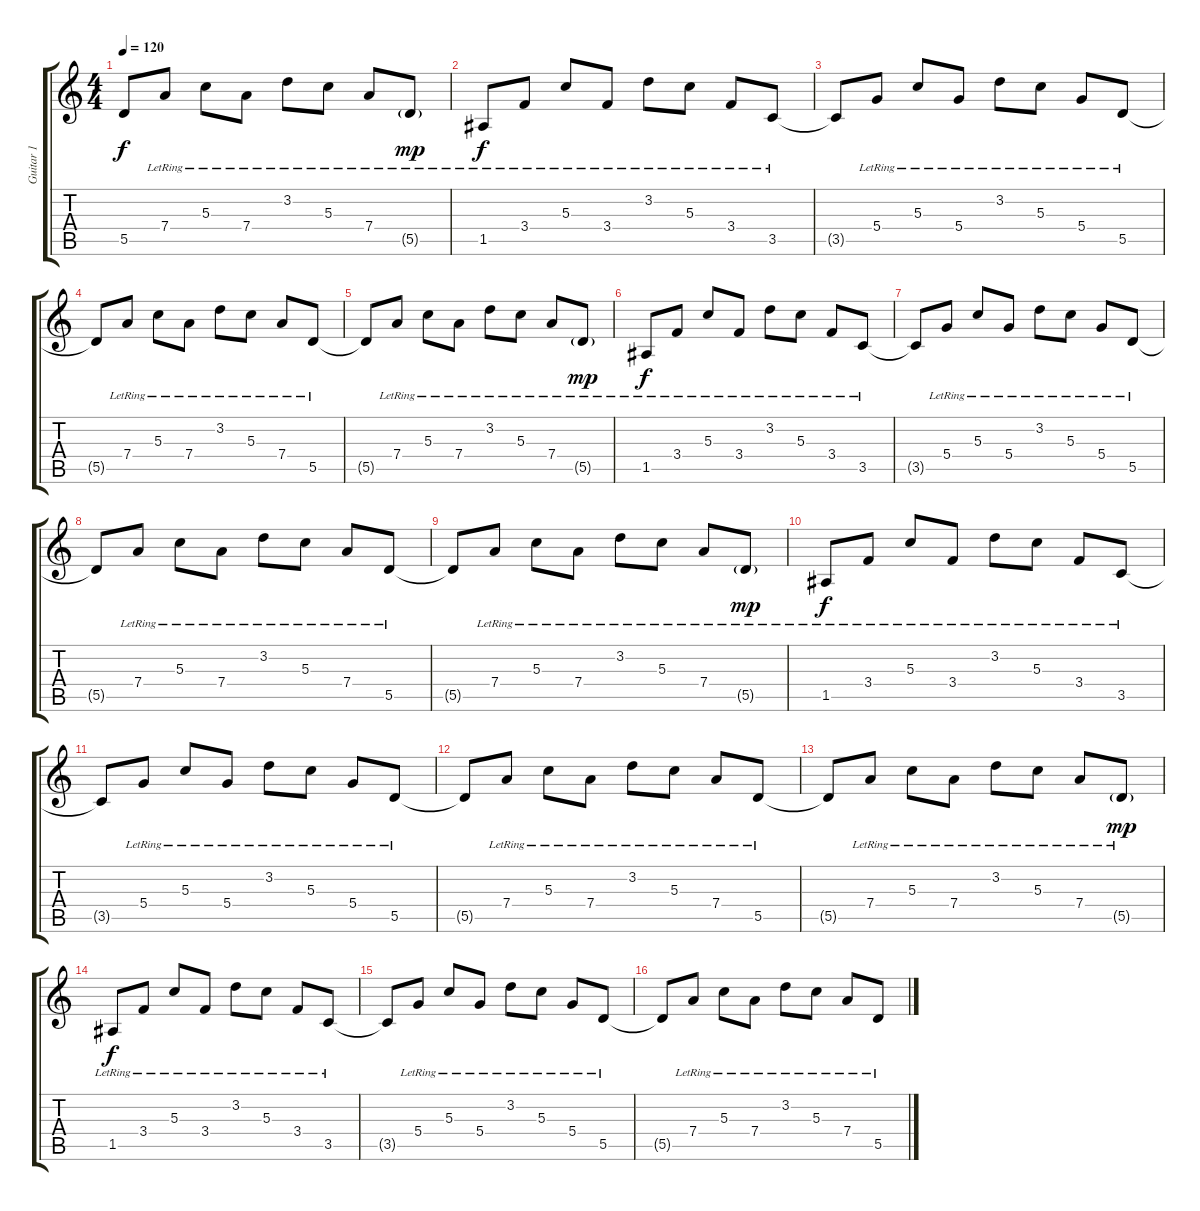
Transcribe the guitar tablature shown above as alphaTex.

\track ("Guitar 1" "Guitar 1") {instrument distortionguitar}
\staff {score tabs}
\tuning (E4 B3 G3 D3 A2 D2) {hide}
\ts (4 4)
\tempo 120
\clef g2
\ks c
5.5{t}.8{dy f} 7.4{lr}.8 5.3{lr}.8 7.4{lr}.8 3.2{lr}.8 5.3{lr}.8 7.4{lr}.8 5.5{g lr}.8{dy mp} |
1.5{lr}.8{dy f} 3.4{lr}.8 5.3{lr}.8 3.4{lr}.8 3.2{lr}.8 5.3{lr}.8 3.4{lr}.8 3.5{lr}.8 |
3.5{t}.8 5.4{lr}.8 5.3{lr}.8 5.4{lr}.8 3.2{lr}.8 5.3{lr}.8 5.4{lr}.8 5.5{lr}.8 |
5.5{t}.8 7.4{lr}.8 5.3{lr}.8 7.4{lr}.8 3.2{lr}.8 5.3{lr}.8 7.4{lr}.8 5.5{lr}.8 |
5.5{t}.8 7.4{lr}.8 5.3{lr}.8 7.4{lr}.8 3.2{lr}.8 5.3{lr}.8 7.4{lr}.8 5.5{g lr}.8{dy mp} |
1.5{lr}.8{dy f} 3.4{lr}.8 5.3{lr}.8 3.4{lr}.8 3.2{lr}.8 5.3{lr}.8 3.4{lr}.8 3.5{lr}.8 |
3.5{t}.8 5.4{lr}.8 5.3{lr}.8 5.4{lr}.8 3.2{lr}.8 5.3{lr}.8 5.4{lr}.8 5.5{lr}.8 |
5.5{t}.8 7.4{lr}.8 5.3{lr}.8 7.4{lr}.8 3.2{lr}.8 5.3{lr}.8 7.4{lr}.8 5.5{lr}.8 |
5.5{t}.8 7.4{lr}.8 5.3{lr}.8 7.4{lr}.8 3.2{lr}.8 5.3{lr}.8 7.4{lr}.8 5.5{g lr}.8{dy mp} |
1.5{lr}.8{dy f} 3.4{lr}.8 5.3{lr}.8 3.4{lr}.8 3.2{lr}.8 5.3{lr}.8 3.4{lr}.8 3.5{lr}.8 |
3.5{t}.8 5.4{lr}.8 5.3{lr}.8 5.4{lr}.8 3.2{lr}.8 5.3{lr}.8 5.4{lr}.8 5.5{lr}.8 |
5.5{t}.8 7.4{lr}.8 5.3{lr}.8 7.4{lr}.8 3.2{lr}.8 5.3{lr}.8 7.4{lr}.8 5.5{lr}.8 |
5.5{t}.8 7.4{lr}.8 5.3{lr}.8 7.4{lr}.8 3.2{lr}.8 5.3{lr}.8 7.4{lr}.8 5.5{g lr}.8{dy mp} |
1.5{lr}.8{dy f} 3.4{lr}.8 5.3{lr}.8 3.4{lr}.8 3.2{lr}.8 5.3{lr}.8 3.4{lr}.8 3.5{lr}.8 |
3.5{t}.8 5.4{lr}.8 5.3{lr}.8 5.4{lr}.8 3.2{lr}.8 5.3{lr}.8 5.4{lr}.8 5.5{lr}.8 |
5.5{t}.8 7.4{lr}.8 5.3{lr}.8 7.4{lr}.8 3.2{lr}.8 5.3{lr}.8 7.4{lr}.8 5.5{lr}.8
